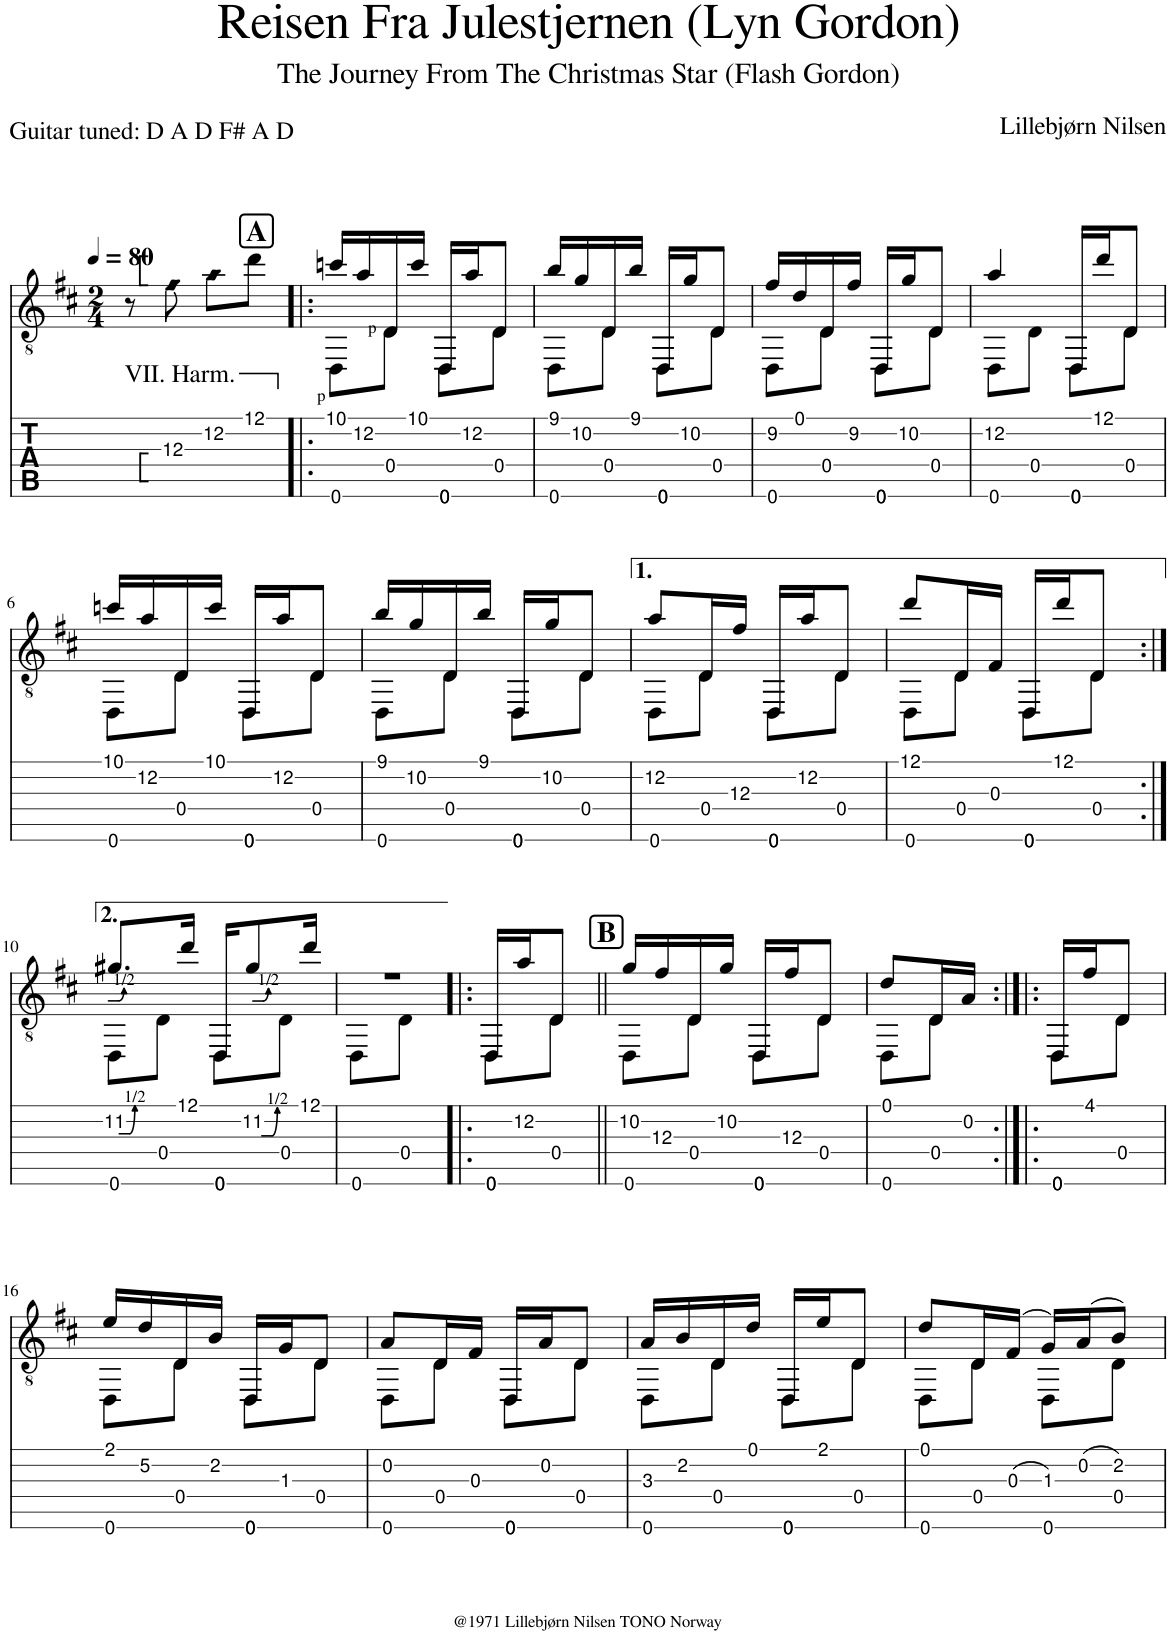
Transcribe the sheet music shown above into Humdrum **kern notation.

**kern	**kern
*part1	*part1
*staff2	*staff1
*I"Guitar	*
*I'Guit.	*
*stria6	*
*	*clefGv2
*k[f#c#]	*k[f#c#]
*M2/4	*M2/4
*MM80	*MM80
=1	=1
!LO:TX:a:t=VII. Harm.	!
8r	8r
!LO:N:head=diamond	!LO:N:head=diamond
8f#	8f#\
!	!LO:N:head=diamond
8aL	8a\L
8ddJ	8dd\J
!!LO:REH:place=s1:a:B:cj:fs=14:t=A
=2!|:	=2!|:
*^	*^
16ccLL	8DDL	16ccn</LL	8DD\L
16aJ	.	16a/	.
16DL	8DJ	16D/	8D\J
16ccJJ	.	16cc/JJ	.
16DDLL	8DDL	16DD/LL	8DD\L
16aJ	.	16a/J	.
8DJ	8DJ	8D/J	8D\J
=3	=3	=3	=3
16bLL	8DDL	16b/LL	8DD\L
16gJ	.	16g/	.
16DL	8DJ	16D/	8D\J
16bJJ	.	16b/JJ	.
16DDLL	8DDL	16DD/LL	8DD\L
16gJ	.	16g/J	.
8DJ	8DJ	8D/J	8D\J
=4	=4	=4	=4
16f#LL	8DDL	16f#/LL	8DD\L
16dJ	.	16d/	.
16DL	8DJ	16D/	8D\J
16f#JJ	.	16f#/JJ	.
16DDLL	8DDL	16DD/LL	8DD\L
16gJ	.	16g/J	.
8DJ	8DJ	8D/J	8D\J
=5	=5	=5	=5
4a	8DDL	4a/	8DD\L
.	8DJ	.	8D\J
16DDLL	8DDL	16DD/LL	8DD\L
16ddJ	.	16dd/J	.
8DJ	8DJ	8D/J	8D\J
!!LO:LB:g=z	!!
=6	=6	=6	=6
16ccnLL	8DDL	16ccn/LL	8DD\L
16aJ	.	16a/	.
16DL	8DJ	16D/	8D\J
16ccJJ	.	16cc/JJ	.
16DDLL	8DDL	16DD/LL	8DD\L
16aJ	.	16a/J	.
8DJ	8DJ	8D/J	8D\J
=7	=7	=7	=7
16bLL	8DDL	16b/LL	8DD\L
16gJ	.	16g/	.
16DL	8DJ	16D/	8D\J
16bJJ	.	16b/JJ	.
16DDLL	8DDL	16DD/LL	8DD\L
16gJ	.	16g/J	.
8DJ	8DJ	8D/J	8D\J
=8	=8	=8	=8
8aL	8DDL	8a/L	8DD\L
16DL	8DJ	16D/L	8D\J
16f#JJ	.	16f#/JJ	.
16DDLL	8DDL	16DD/LL	8DD\L
16aJ	.	16a/J	.
8DJ	8DJ	8D/J	8D\J
=9	=9	=9	=9
8ddL	8DDL	8dd/L	8DD\L
16DL	8DJ	16D/L	8D\J
16F#JJ	.	16F#/JJ	.
16DDLL	8DDL	16DD/LL	8DD\L
16ddJ	.	16dd/J	.
8DJ	8DJ	8D/J	8D\J
!!LO:LB:g=z	!!
=10:|!	=10:|!	=10:|!	=10:|!
8.g#L	8DDL	8.g#X/L	8DD\L
.	8DJ	.	8D\J
16ddJk	.	16dd/Jk	.
16DDKL	8DDL	16DD/KL	8DD\L
8g#	.	8g#/	.
.	8DJ	.	8D\J
16ddJk	.	16dd/Jk	.
=11	=11	=11	=11
4r	8DDL	2r	8DD\L
.	8DJ	.	8D\J
4ryy	4ryy	.	4ryy
=12!|:	=12!|:	=12!|:	=12!|:
16DDLL	8DDL	16DD/LL	8DD\L
16aJ	.	16a/J	.
8DJ	8DJ	8D/J	8D\J
!!LO:REH:place=s1:a:B:cj:fs=14:t=B	!!
=13||	=13||	=13||	=13||
16gLL	8DDL	16g/LL	8DD\L
16f#J	.	16f#/	.
16DL	8DJ	16D/	8D\J
16gJJ	.	16g/JJ	.
16DDLL	8DDL	16DD/LL	8DD\L
16f#J	.	16f#/J	.
8DJ	8DJ	8D/J	8D\J
=14	=14	=14	=14
8dL	8DDL	8d/L	8DD\L
16DL	8DJ	16D/L	8D\J
16AJJ	.	16A/JJ	.
=15:|!|:	=15:|!|:	=15:|!|:	=15:|!|:
16DDLL	8DDL	16DD/LL	8DD\L
16f#J	.	16f#/J	.
8DJ	8DJ	8D/J	8D\J
!!LO:LB:g=z	!!
=16	=16	=16	=16
16eLL	8DDL	16e/LL	8DD\L
16dJ	.	16d/	.
16DL	8DJ	16D/	8D\J
16BJJ	.	16B/JJ	.
16DDLL	8DDL	16DD/LL	8DD\L
16GJ	.	16G/J	.
8DJ	8DJ	8D/J	8D\J
=17	=17	=17	=17
8AL	8DDL	8A/L	8DD\L
16DL	8DJ	16D/L	8D\J
16F#JJ	.	16F#/JJ	.
16DDLL	8DDL	16DD/LL	8DD\L
16AJ	.	16A/J	.
8DJ	8DJ	8D/J	8D\J
=18	=18	=18	=18
16ALL	8DDL	16A/LL	8DD\L
16BJ	.	16B/	.
16DL	8DJ	16D/	8D\J
16dJJ	.	16d/JJ	.
16DDLL	8DDL	16DD/LL	8DD\L
16eJ	.	16e/J	.
8DJ	8DJ	8D/J	8D\J
=19	=19	=19	=19
8dL	8DDL	8d/L	8DD\L
16DL	8DJ	16D/L	8D\J
16F#JJ	.	(16F#/JJ	.
16GLL	8DDL	16G/LL)	8DD\L
16AJ	.	(16A/J	.
8BJ	8DJ	8B/J)	8D\J
*v	*v	*	*
*	*v	*v
=	=
*-	*-
